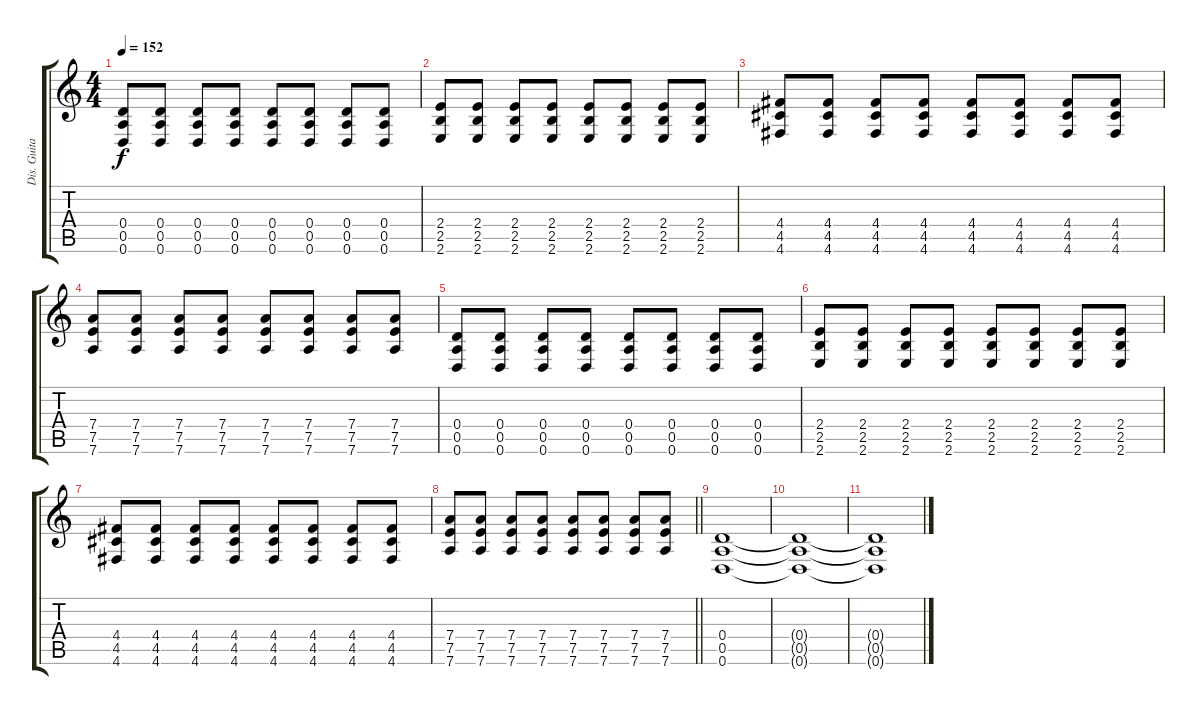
\track ("Dis. Guitar" "Dis. Guita") {instrument distortionguitar}
\staff {score tabs}
\tuning (E4 B3 G3 D3 A2 D2) {hide}
\ts (4 4)
\tempo 152
\clef g2
\ks c
(0.4 0.5 0.6).8{dy f} (0.4 0.5 0.6).8 (0.4 0.5 0.6).8 (0.4 0.5 0.6).8 (0.4 0.5 0.6).8 (0.4 0.5 0.6).8 (0.4 0.5 0.6).8 (0.4 0.5 0.6).8 |
(2.4 2.5 2.6).8 (2.4 2.5 2.6).8 (2.4 2.5 2.6).8 (2.4 2.5 2.6).8 (2.4 2.5 2.6).8 (2.4 2.5 2.6).8 (2.4 2.5 2.6).8 (2.4 2.5 2.6).8 |
(4.4 4.5 4.6).8 (4.4 4.5 4.6).8 (4.4 4.5 4.6).8 (4.4 4.5 4.6).8 (4.4 4.5 4.6).8 (4.4 4.5 4.6).8 (4.4 4.5 4.6).8 (4.4 4.5 4.6).8 |
(7.4 7.5 7.6).8 (7.4 7.5 7.6).8 (7.4 7.5 7.6).8 (7.4 7.5 7.6).8 (7.4 7.5 7.6).8 (7.4 7.5 7.6).8 (7.4 7.5 7.6).8 (7.4 7.5 7.6).8 |
(0.4 0.5 0.6).8 (0.4 0.5 0.6).8 (0.4 0.5 0.6).8 (0.4 0.5 0.6).8 (0.4 0.5 0.6).8 (0.4 0.5 0.6).8 (0.4 0.5 0.6).8 (0.4 0.5 0.6).8 |
(2.4 2.5 2.6).8 (2.4 2.5 2.6).8 (2.4 2.5 2.6).8 (2.4 2.5 2.6).8 (2.4 2.5 2.6).8 (2.4 2.5 2.6).8 (2.4 2.5 2.6).8 (2.4 2.5 2.6).8 |
(4.4 4.5 4.6).8 (4.4 4.5 4.6).8 (4.4 4.5 4.6).8 (4.4 4.5 4.6).8 (4.4 4.5 4.6).8 (4.4 4.5 4.6).8 (4.4 4.5 4.6).8 (4.4 4.5 4.6).8 |
\barLineRight lightlight
(7.4 7.5 7.6).8 (7.4 7.5 7.6).8 (7.4 7.5 7.6).8 (7.4 7.5 7.6).8 (7.4 7.5 7.6).8 (7.4 7.5 7.6).8 (7.4 7.5 7.6).8 (7.4 7.5 7.6).8 |
(0.4 0.5 0.6).1 |
(0.4{t} 0.5{t} 0.6{t}).1 |
(0.4{t} 0.5{t} 0.6{t}).1
